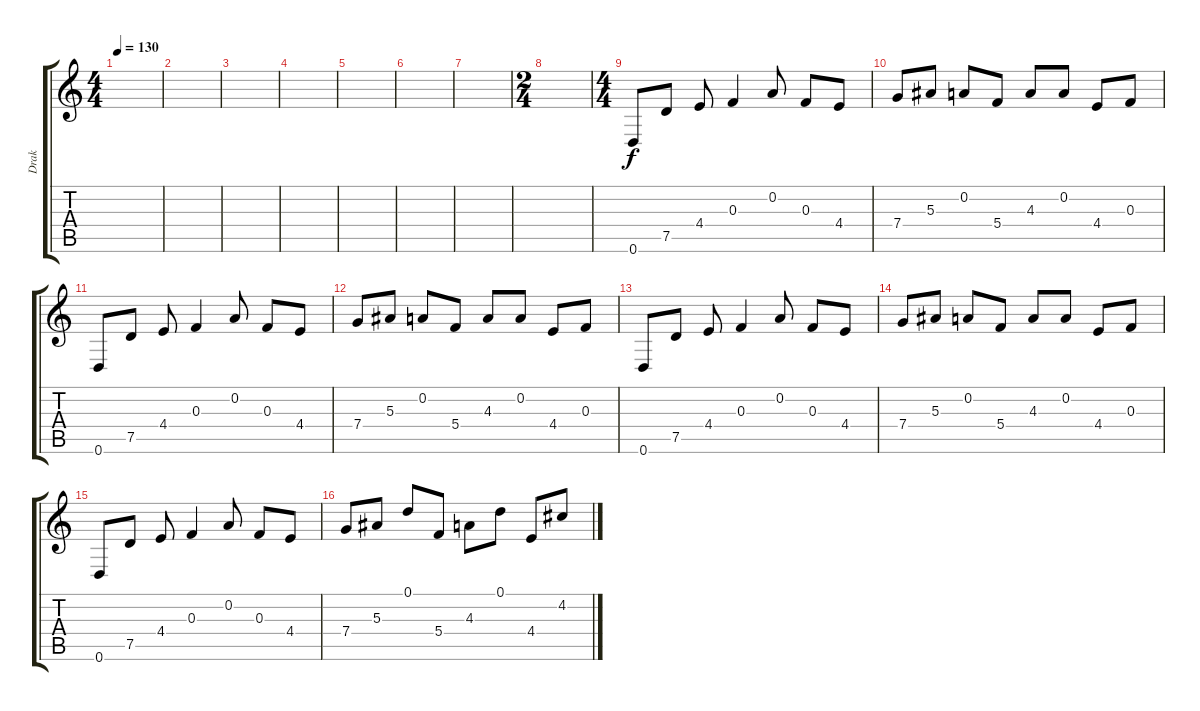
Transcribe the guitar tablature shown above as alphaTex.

\track ("Drak " "Drak ") {instrument acousticguitarsteel}
\staff {score tabs}
\tuning (D4 A3 F3 C3 G2 D2) {hide}
\ts (4 4)
\tempo 130
\clef g2
\ks c
|
|
|
|
|
|
|
\ts (2 4)
|
\ts (4 4)
0.6.8 7.5.8 4.4.8 0.3.4 0.2.8 0.3.8 4.4.8 |
7.4.8 5.3.8 0.2.8 5.4.8 4.3.8 0.2.8 4.4.8 0.3.8 |
0.6.8 7.5.8 4.4.8 0.3.4 0.2.8 0.3.8 4.4.8 |
7.4.8 5.3.8 0.2.8 5.4.8 4.3.8 0.2.8 4.4.8 0.3.8 |
0.6.8 7.5.8 4.4.8 0.3.4 0.2.8 0.3.8 4.4.8 |
7.4.8 5.3.8 0.2.8 5.4.8 4.3.8 0.2.8 4.4.8 0.3.8 |
0.6.8 7.5.8 4.4.8 0.3.4 0.2.8 0.3.8 4.4.8 |
7.4.8 5.3.8 0.1.8 5.4.8 4.3.8 0.1.8 4.4.8 4.2.8
